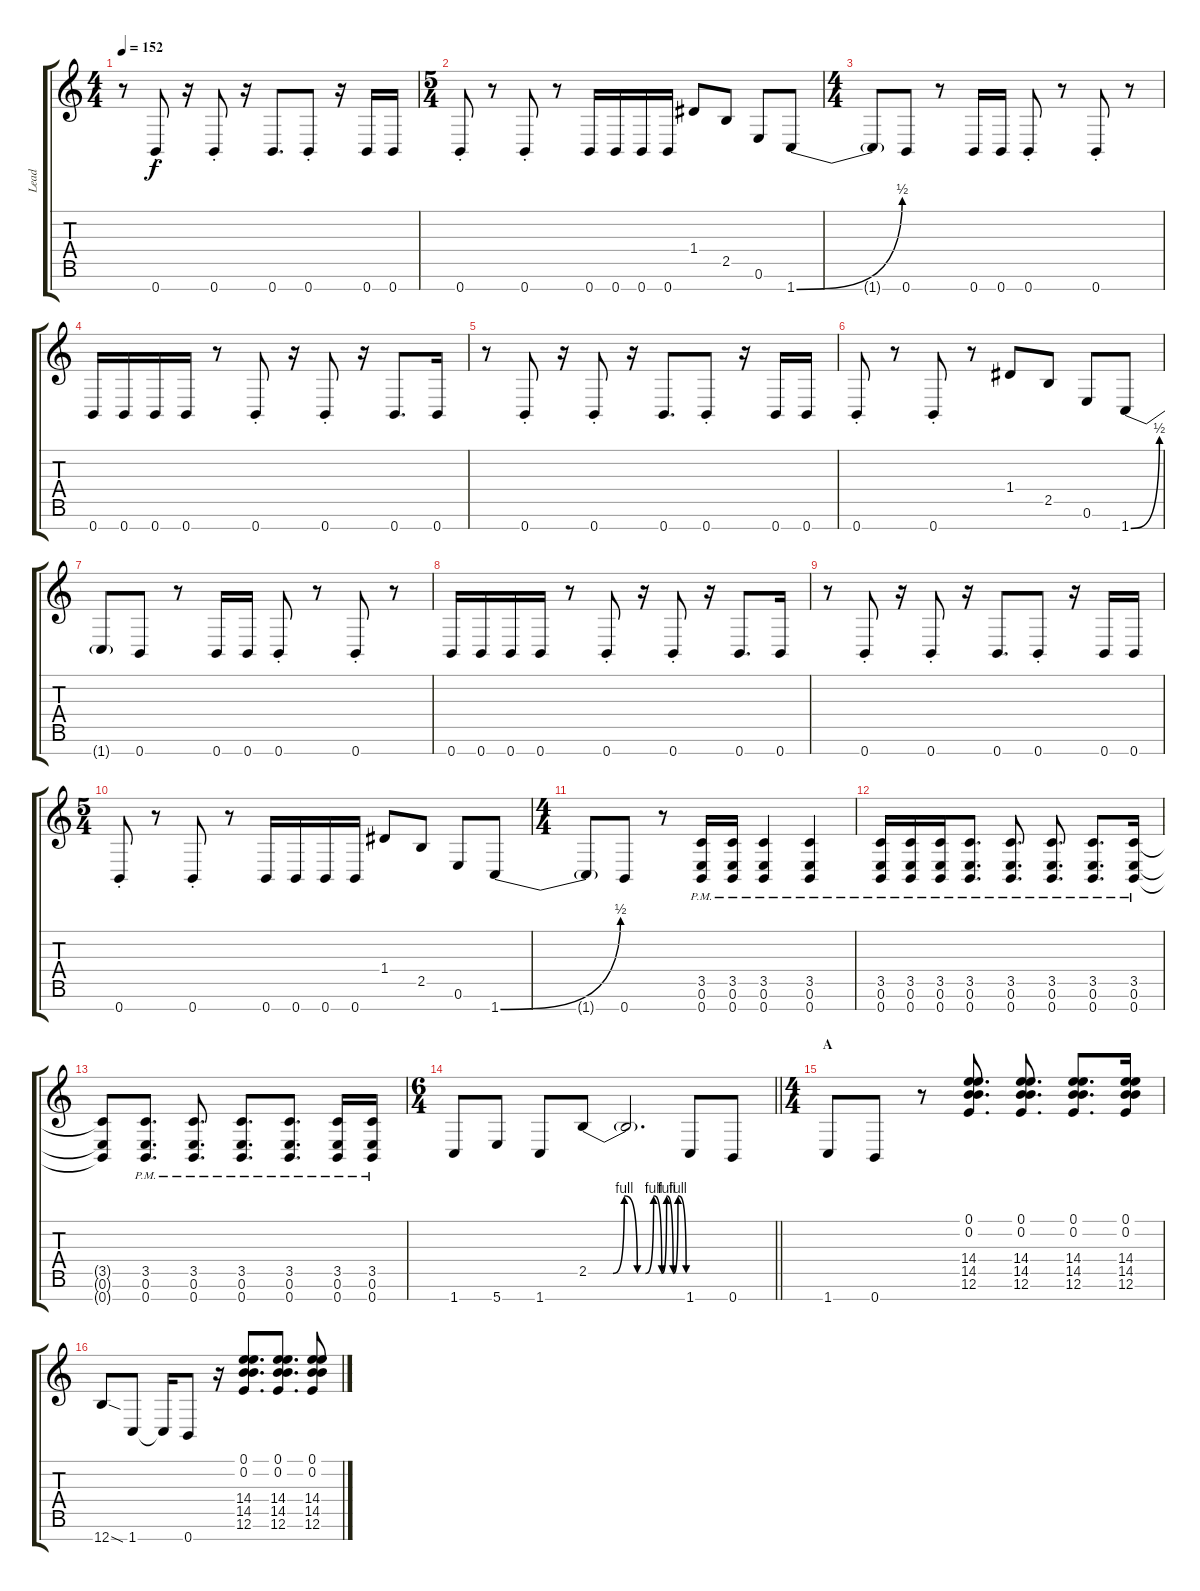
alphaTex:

\track ("Lead" "Lead") {instrument distortionguitar}
\staff {score tabs}
\tuning (E4 B3 G3 D3 A2 E2 B1) {hide}
\ts (4 4)
\tempo 152
\clef g2
\ks c
r.8{dy f} 0.7{st}.8 r.16 0.7{st}.8 r.16 0.7.8{d} 0.7{st}.8 r.16 0.7.16 0.7.16 |
\ts (5 4)
0.7{st}.8 r.8 0.7{st}.8 r.8 0.7.16 0.7.16 0.7.16 0.7.16 1.4.8 2.5.8 0.6.8 1.7{be (bend 0 0 60 2)}.8 |
\ts (4 4)
1.7{t}.8 0.7.8 r.8 0.7.16 0.7.16 0.7{st}.8 r.8 0.7{st}.8 r.8 |
0.7.16 0.7.16 0.7.16 0.7.16 r.8 0.7{st}.8 r.16 0.7{st}.8 r.16 0.7.8{d} 0.7.16 |
r.8 0.7{st}.8 r.16 0.7{st}.8 r.16 0.7.8{d} 0.7{st}.8 r.16 0.7.16 0.7.16 |
0.7{st}.8 r.8 0.7{st}.8 r.8 1.4.8 2.5.8 0.6.8 1.7{be (bend 0 0 60 2)}.8 |
1.7{t}.8 0.7.8 r.8 0.7.16 0.7.16 0.7{st}.8 r.8 0.7{st}.8 r.8 |
0.7.16 0.7.16 0.7.16 0.7.16 r.8 0.7{st}.8 r.16 0.7{st}.8 r.16 0.7.8{d} 0.7.16 |
r.8 0.7{st}.8 r.16 0.7{st}.8 r.16 0.7.8{d} 0.7{st}.8 r.16 0.7.16 0.7.16 |
\ts (5 4)
0.7{st}.8 r.8 0.7{st}.8 r.8 0.7.16 0.7.16 0.7.16 0.7.16 1.4.8 2.5.8 0.6.8 1.7{be (bend 0 0 60 2)}.8 |
\ts (4 4)
1.7{t}.8 0.7.8 r.8 (3.5{pm} 0.6{pm} 0.7{pm}).16 (3.5{pm} 0.6{pm} 0.7{pm}).16 (3.5{pm} 0.6{pm} 0.7{pm}).4 (3.5 0.6{pm} 0.7{pm}).4 |
(3.5{pm} 0.6{pm} 0.7{pm}).16 (3.5{pm} 0.6{pm} 0.7{pm}).16 (3.5{pm} 0.6{pm} 0.7{pm}).16 (3.5{pm} 0.6{pm} 0.7{pm}).8{d} (3.5{pm} 0.6{pm} 0.7{pm}).8{d} (3.5{pm} 0.6{pm} 0.7{pm}).8{d} (3.5{pm} 0.6{pm} 0.7{pm}).8{d} (3.5{pm} 0.6{pm} 0.7{pm}).16 |
(3.5{t} 0.6{t} 0.7{t}).8 (3.5{pm} 0.6{pm} 0.7{pm}).8{d} (3.5{pm} 0.6{pm} 0.7{pm}).8{d} (3.5{pm} 0.6{pm} 0.7{pm}).8{d} (3.5{pm} 0.6{pm} 0.7{pm}).8{d} (3.5{pm} 0.6{pm} 0.7{pm}).16 (3.5{pm} 0.6{pm} 0.7{pm}).16 |
\ts (6 4)
\barLineRight lightlight
1.7.8 5.7.8 1.7.8 2.5{be (custom 0 0 15 0 22 4 30 0 35 0 40 4 45 0 48 4 52 0 55 4 60 0)}.8 2.5{t}.2{d} 1.7.8 0.7.8 |
\ts (4 4)
\section ("" "A")
1.7.8 0.7.8 r.8 (0.1 0.2 14.4 14.5 12.6).8{d} (0.1 0.2 14.4 14.5 12.6).8{d} (0.1 0.2 14.4 14.5 12.6).8{d} (0.1 0.2 14.4 14.5 12.6).16 |
12.7{sod}.8 1.7.8 1.7{t}.16 0.7.8 r.16 (0.1 0.2 14.4 14.5 12.6).8{d} (0.1 0.2 14.4 14.5 12.6).8{d} (0.1 0.2 14.4 14.5 12.6).8
